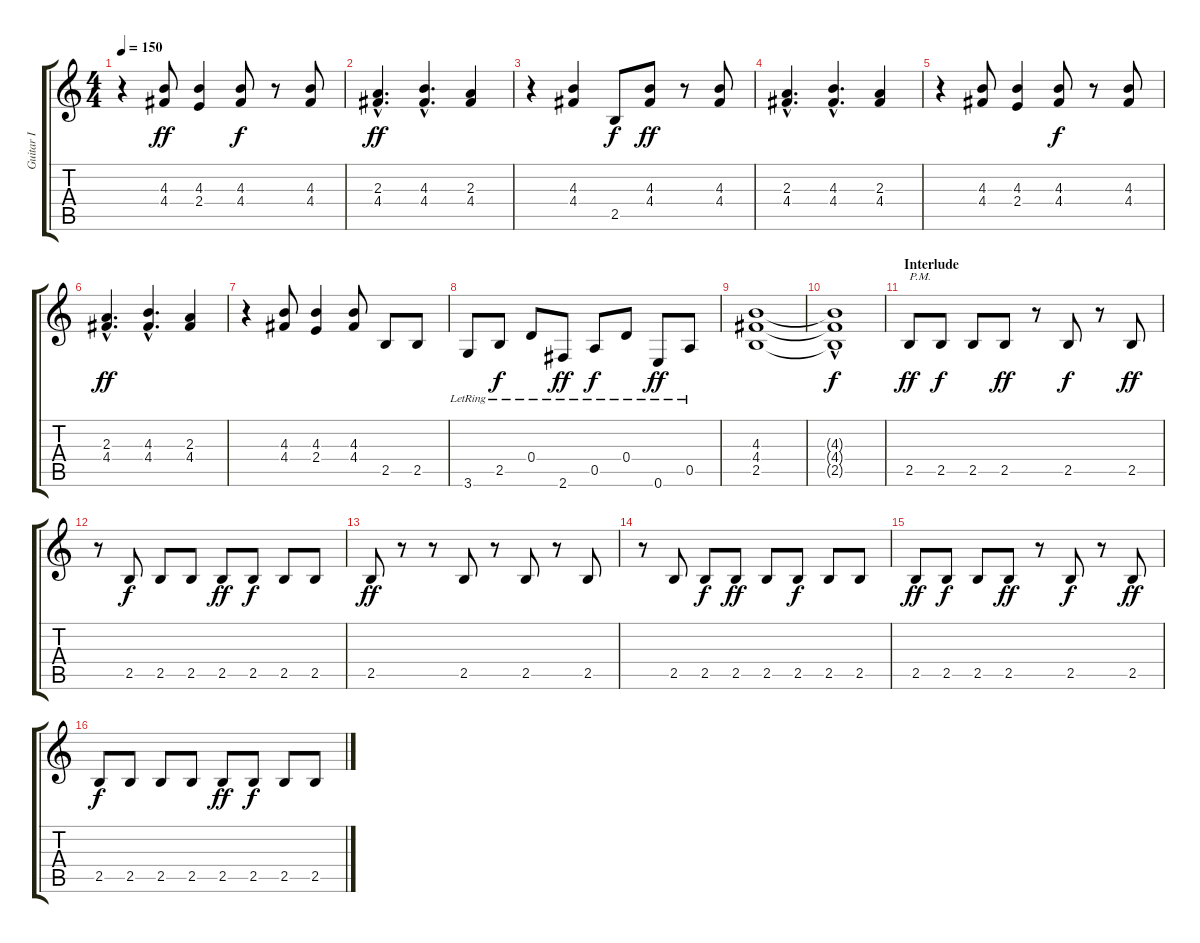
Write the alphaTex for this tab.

\track ("Guitar I" "Guitar I") {instrument overdrivenguitar}
\staff {score tabs}
\tuning (E4 B3 G3 D3 A2 E2) {hide}
\ts (4 4)
\tempo 150
\clef g2
\ks c
r.4{dy ff} (4.3 4.4).8 (4.3 2.4).4 (4.3 4.4).8{dy f} r.8 (4.3 4.4).8 |
(2.3{hac} 4.4{hac}).4{d dy ff} (4.3{hac} 4.4{hac}).4{d} (2.3 4.4).4 |
r.4 (4.3 4.4).4 2.5.8{dy f} (4.3 4.4).8{dy ff} r.8 (4.3 4.4).8 |
(2.3{hac} 4.4{hac}).4{d} (4.3{hac} 4.4{hac}).4{d} (2.3 4.4).4 |
r.4 (4.3 4.4).8 (4.3 2.4).4 (4.3 4.4).8{dy f} r.8 (4.3 4.4).8 |
(2.3{hac} 4.4{hac}).4{d dy ff} (4.3{hac} 4.4{hac}).4{d} (2.3 4.4).4 |
r.4 (4.3 4.4).8 (4.3 2.4).4 (4.3 4.4).8 2.5.8 2.5.8 |
3.6{lr}.8 2.5{lr}.8{dy f} 0.4{lr}.8 2.6{lr}.8{dy ff} 0.5{lr}.8{dy f} 0.4{lr}.8 0.6{lr}.8{dy ff} 0.5{lr}.8 |
(4.3 4.4 2.5).1 |
(4.3{t} 4.4{hac t} 2.5{t}).1{dy f} |
\section ("" "Interlude")
2.5.8{txt "P.M." dy ff} 2.5.8{dy f} 2.5.8 2.5.8{dy ff} r.8 2.5.8{dy f} r.8 2.5.8{dy ff} |
r.8 2.5.8{dy f} 2.5.8 2.5.8 2.5.8{dy ff} 2.5.8{dy f} 2.5.8 2.5.8 |
2.5.8{dy ff} r.8 r.8 2.5.8 r.8 2.5.8 r.8 2.5.8 |
r.8 2.5.8 2.5.8{dy f} 2.5.8{dy ff} 2.5.8 2.5.8{dy f} 2.5.8 2.5.8 |
2.5.8{dy ff} 2.5.8{dy f} 2.5.8 2.5.8{dy ff} r.8 2.5.8{dy f} r.8 2.5.8{dy ff} |
2.5.8{dy f} 2.5.8 2.5.8 2.5.8 2.5.8{dy ff} 2.5.8{dy f} 2.5.8 2.5.8
